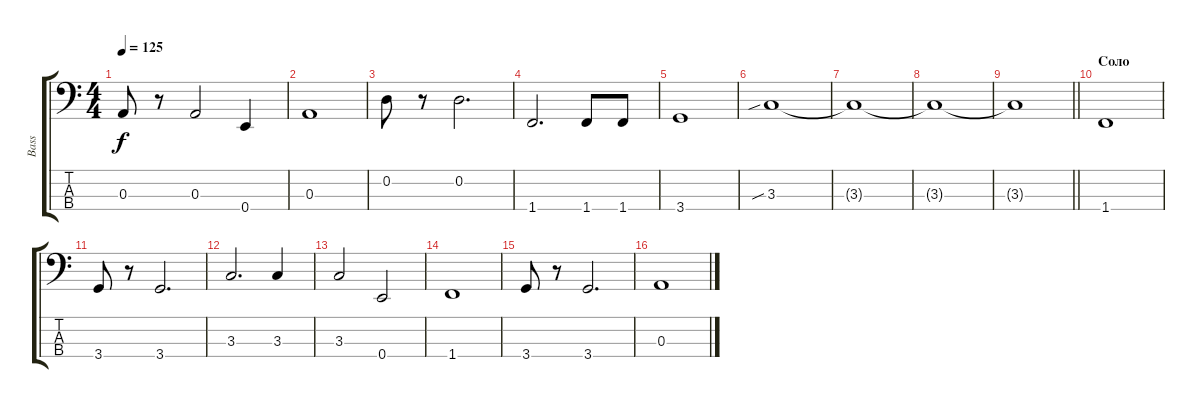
\track ("Bass" "Bass") {instrument electricbassfinger}
\staff {score tabs}
\tuning (G2 D2 A1 E1) {hide}
\ts (4 4)
\tempo 125
\clef f4
\ks c
0.3.8{dy f} r.8 0.3.2 0.4.4 |
0.3.1 |
0.2.8 r.8 0.2.2{d} |
1.4.2{d} 1.4.8 1.4.8 |
3.4.1 |
3.3{sib}.1 |
3.3{t}.1 |
3.3{t}.1 |
\barLineRight lightlight
3.3{t}.1 |
\section ("" "Соло")
1.4.1 |
3.4.8 r.8 3.4.2{d} |
3.3.2{d} 3.3.4 |
3.3.2 0.4.2 |
1.4.1 |
3.4.8 r.8 3.4.2{d} |
0.3.1
